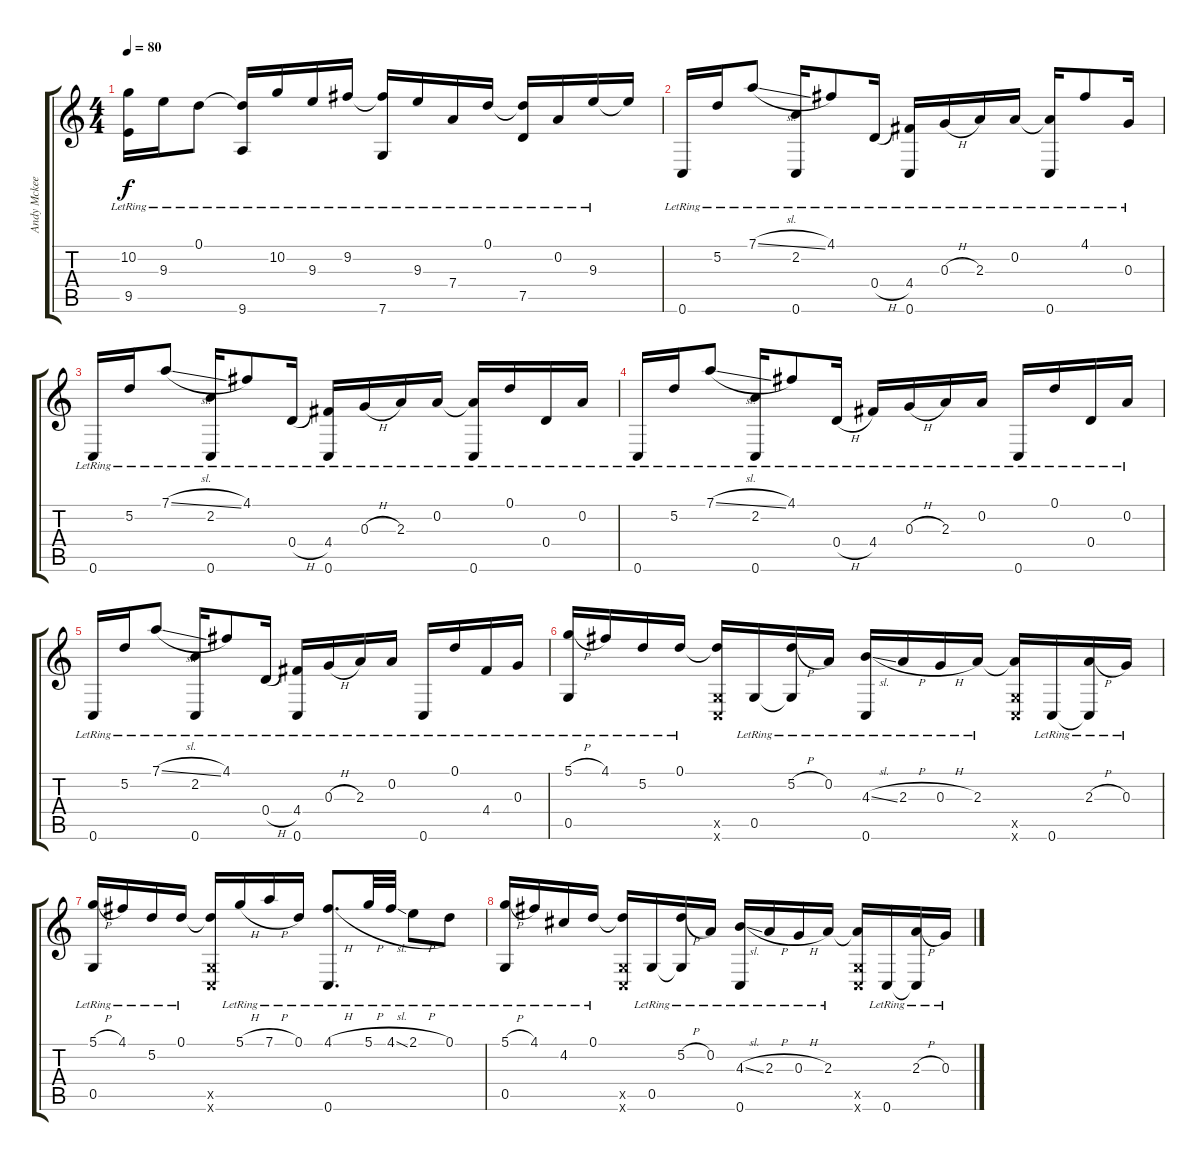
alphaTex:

\track ("Andy Mckee" "Andy Mckee") {instrument acousticguitarsteel}
\staff {score tabs}
\tuning (D4 A3 G3 D3 G2 C2) {hide}
\ts (4 4)
\tempo 80
\clef g2
\ks c
(10.2{lr} 9.5{lr}).16{dy f} 9.3{lr}.16 0.1{lr}.8 (0.1{t} 9.6{lr}).16 10.2{lr}.16 9.3{lr}.16 9.2{lr}.16 (9.2{t} 7.6{lr}).16 9.3{lr}.16 7.4{lr}.16 0.1{lr}.16 (0.1{t} 7.5{lr}).16 0.2{lr}.16 9.3{lr}.16 9.3{t}.16 |
0.6{lr}.16 5.2{lr}.16 7.1{sl lr}.8 (2.2{lr} 0.6{lr}).16 4.1{lr}.8 0.4{h lr}.16 (4.4{lr} 0.6{lr}).16 0.3{h lr}.16 2.3{lr}.16 0.2{lr}.16 (0.2{t} 0.6{lr}).16 4.1{lr}.8 0.3{lr}.16 |
0.6{lr}.16 5.2{lr}.16 7.1{sl lr}.8 (2.2{lr} 0.6{lr}).16 4.1{lr}.8 0.4{h lr}.16 (4.4{lr} 0.6{lr}).16 0.3{h lr}.16 2.3{lr}.16 0.2{lr}.16 (0.2{t} 0.6{lr}).16 0.1{lr}.16 0.4{lr}.16 0.2{lr}.16 |
0.6{lr}.16 5.2{lr}.16 7.1{sl lr}.8 (2.2{lr} 0.6{lr}).16 4.1{lr}.8 0.4{h lr}.16 4.4{lr}.16 0.3{h lr}.16 2.3{lr}.16 0.2{lr}.16 0.6{lr}.16 0.1{lr}.16 0.4{lr}.16 0.2{lr}.16 |
0.6{lr}.16 5.2{lr}.16 7.1{sl lr}.8 (2.2{lr} 0.6{lr}).16 4.1{lr}.8 0.4{h lr}.16 (4.4{lr} 0.6{lr}).16 0.3{h lr}.16 2.3{lr}.16 0.2{lr}.16 0.6{lr}.16 0.1{lr}.16 4.4{lr}.16 0.3{lr}.16 |
(5.1{h lr} 0.5{lr}).16 4.1{lr}.16 5.2{lr}.16 0.1{lr}.16 (0.1{t} 0.5{x} 0.6{x}).16 0.5{lr}.16 (5.2{h lr} 0.5{t}).16 0.2{lr}.16 (4.3{sl lr} 0.6{lr}).16 2.3{h lr}.16 0.3{h lr}.16 2.3{lr}.16 (2.3{t} 0.5{x} 0.6{x}).16 0.6{lr}.16 (2.3{h lr} 0.6{t}).16 0.3{lr}.16 |
(5.1{h lr} 0.5{lr}).16 4.1{lr}.16 5.2{lr}.16 0.1{lr}.16 (0.1{t} 0.5{x} 0.6{x}).16 5.1{h lr}.16 7.1{h lr}.16 0.1{lr}.16 (4.1{h lr} 0.6{lr}).8{d} 5.1{h lr}.32 4.1{sl lr}.32 2.1{h lr}.8 0.1{lr}.8 |
(5.1{h lr} 0.5{lr}).16 4.1{lr}.16 4.2{lr}.16 0.1{lr}.16 (0.1{t} 0.5{x} 0.6{x}).16 0.5{lr}.16 (5.2{h lr} 0.5{t}).16 0.2{lr}.16 (4.3{sl lr} 0.6{lr}).16 2.3{h lr}.16 0.3{h lr}.16 2.3{lr}.16 (2.3{t} 0.5{x} 0.6{x}).16 0.6{lr}.16 (2.3{h lr} 0.6{t}).16 0.3{lr}.16
